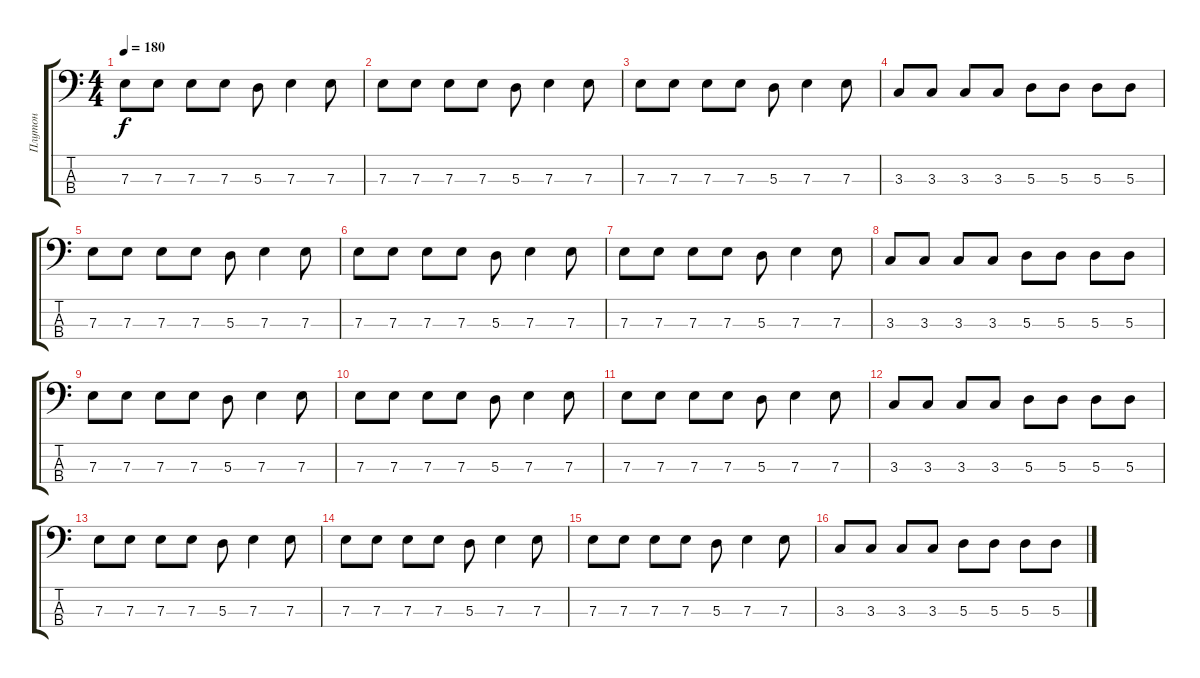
\track ("Плутон" "Плутон") {instrument electricbassfinger}
\staff {score tabs}
\tuning (G2 D2 A1 E1) {hide}
\ts (4 4)
\tempo 180
\clef f4
\ks c
7.3.8{dy f} 7.3.8 7.3.8 7.3.8 5.3.8 7.3.4 7.3.8 |
7.3.8 7.3.8 7.3.8 7.3.8 5.3.8 7.3.4 7.3.8 |
7.3.8 7.3.8 7.3.8 7.3.8 5.3.8 7.3.4 7.3.8 |
3.3.8 3.3.8 3.3.8 3.3.8 5.3.8 5.3.8 5.3.8 5.3.8 |
7.3.8 7.3.8 7.3.8 7.3.8 5.3.8 7.3.4 7.3.8 |
7.3.8 7.3.8 7.3.8 7.3.8 5.3.8 7.3.4 7.3.8 |
7.3.8 7.3.8 7.3.8 7.3.8 5.3.8 7.3.4 7.3.8 |
3.3.8 3.3.8 3.3.8 3.3.8 5.3.8 5.3.8 5.3.8 5.3.8 |
7.3.8 7.3.8 7.3.8 7.3.8 5.3.8 7.3.4 7.3.8 |
7.3.8 7.3.8 7.3.8 7.3.8 5.3.8 7.3.4 7.3.8 |
7.3.8 7.3.8 7.3.8 7.3.8 5.3.8 7.3.4 7.3.8 |
3.3.8 3.3.8 3.3.8 3.3.8 5.3.8 5.3.8 5.3.8 5.3.8 |
7.3.8 7.3.8 7.3.8 7.3.8 5.3.8 7.3.4 7.3.8 |
7.3.8 7.3.8 7.3.8 7.3.8 5.3.8 7.3.4 7.3.8 |
7.3.8 7.3.8 7.3.8 7.3.8 5.3.8 7.3.4 7.3.8 |
3.3.8 3.3.8 3.3.8 3.3.8 5.3.8 5.3.8 5.3.8 5.3.8
